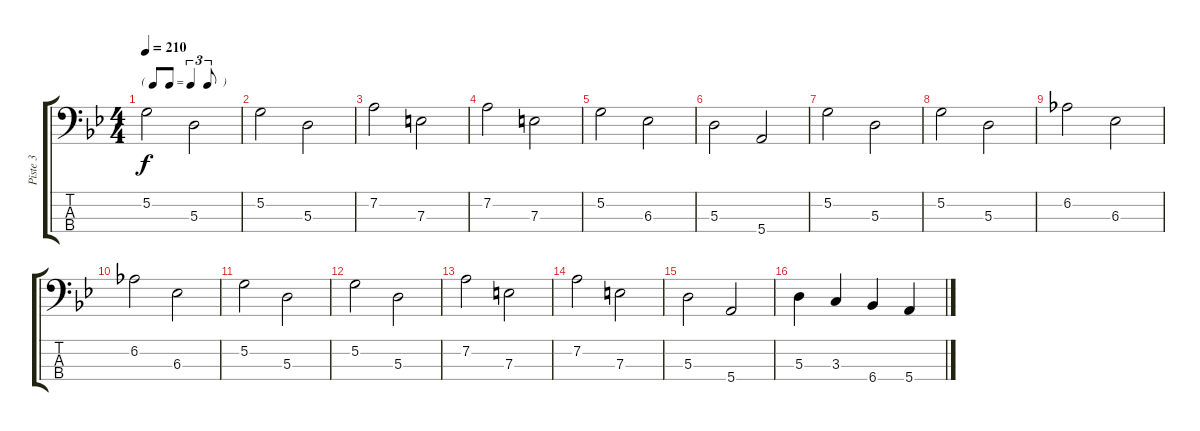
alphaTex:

\track ("Piste 3" "Piste 3") {instrument acousticbass}
\staff {score tabs}
\tuning (G2 D2 A1 E1) {hide}
\ts (4 4)
\tf triplet8th
\tempo 210
\clef f4
\ks gminor
5.2.2{dy f instrument acousticbass} 5.3.2 |
5.2.2 5.3.2 |
7.2.2 7.3.2 |
7.2.2 7.3.2 |
5.2.2 6.3.2 |
5.3.2 5.4.2 |
5.2.2 5.3.2 |
5.2.2 5.3.2 |
6.2.2 6.3.2 |
6.2.2 6.3.2 |
5.2.2 5.3.2 |
5.2.2 5.3.2 |
7.2.2 7.3.2 |
7.2.2 7.3.2 |
5.3.2 5.4.2 |
5.3.4 3.3.4 6.4.4 5.4.4
